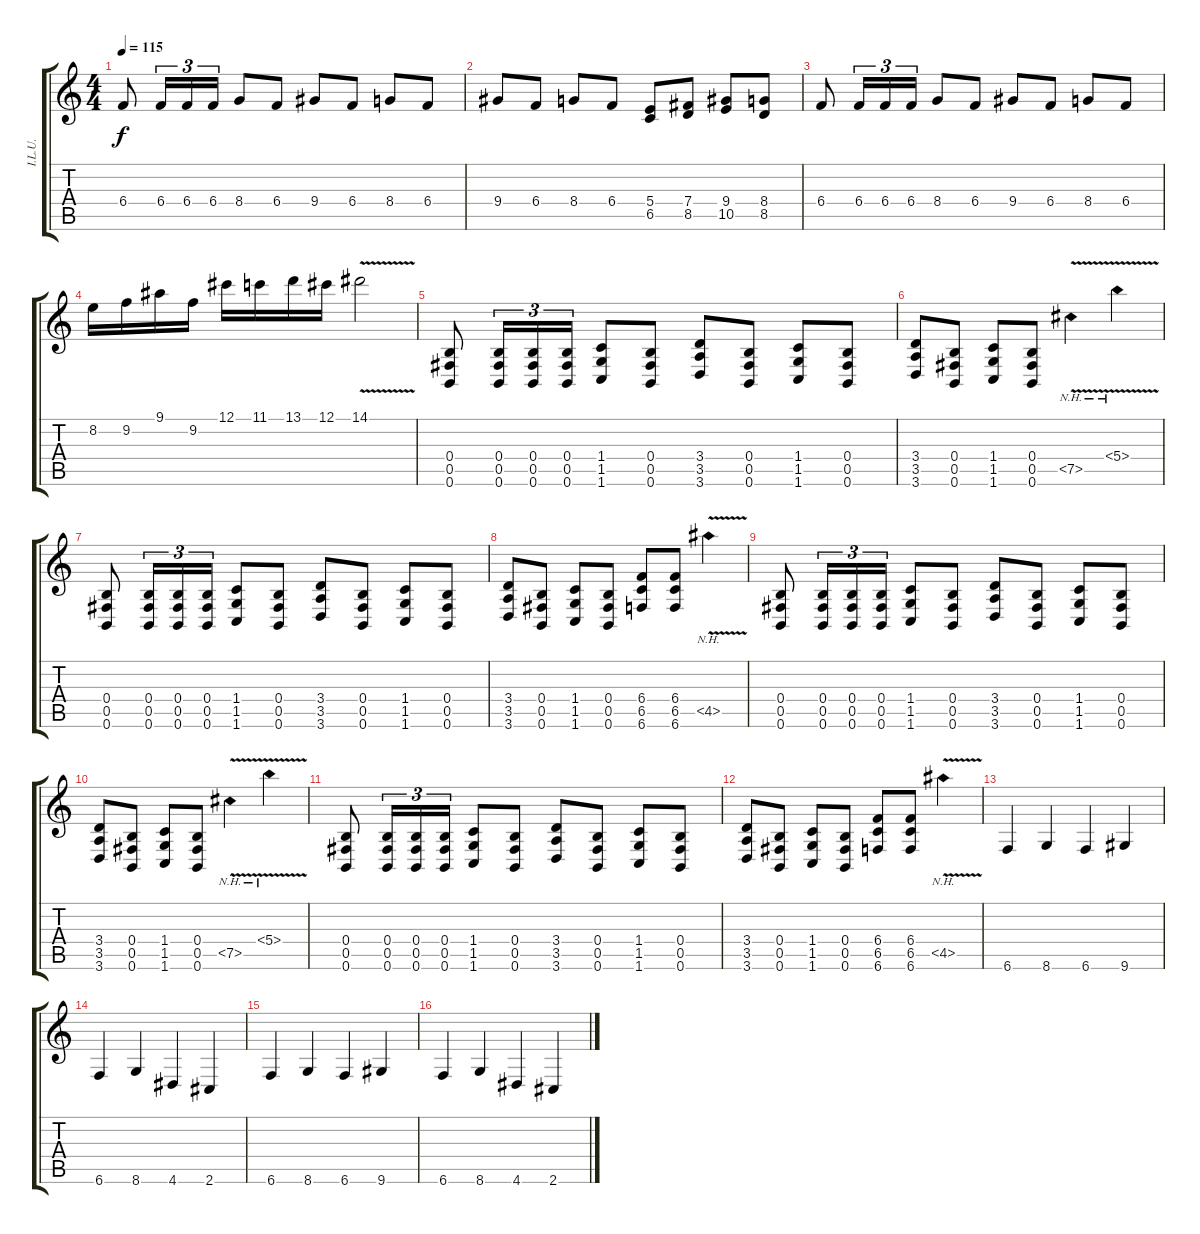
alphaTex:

\track ("I.L.U." "I.L.U.") {instrument distortionguitar}
\staff {score tabs}
\tuning (Db4 Ab3 E3 B2 Gb2 B1) {hide}
\ts (4 4)
\tempo 115
\clef g2
\ks c
6.4.8{dy f} 6.4.16{tu (3 2)} 6.4.16{tu (3 2)} 6.4.16{tu (3 2)} 8.4.8 6.4.8 9.4.8 6.4.8 8.4.8 6.4.8 |
9.4.8 6.4.8 8.4.8 6.4.8 (5.4 6.5).8 (7.4 8.5).8 (9.4 10.5).8 (8.4 8.5).8 |
6.4.8 6.4.16{tu (3 2)} 6.4.16{tu (3 2)} 6.4.16{tu (3 2)} 8.4.8 6.4.8 9.4.8 6.4.8 8.4.8 6.4.8 |
8.2.16 9.2.16 9.1.16 9.2.16 12.1.16 11.1.16 13.1.16 12.1.16 14.1{v}.2 |
(0.4 0.5 0.6).8 (0.4 0.5 0.6).16{tu (3 2)} (0.4 0.5 0.6).16{tu (3 2)} (0.4 0.5 0.6).16{tu (3 2)} (1.4 1.5 1.6).8 (0.4 0.5 0.6).8 (3.4 3.5 3.6).8 (0.4 0.5 0.6).8 (1.4 1.5 1.6).8 (0.4 0.5 0.6).8 |
(3.4 3.5 3.6).8 (0.4 0.5 0.6).8 (1.4 1.5 1.6).8 (0.4 0.5 0.6).8 7.5{nh v}.4 5.4{nh v}.4 |
(0.4 0.5 0.6).8 (0.4 0.5 0.6).16{tu (3 2)} (0.4 0.5 0.6).16{tu (3 2)} (0.4 0.5 0.6).16{tu (3 2)} (1.4 1.5 1.6).8 (0.4 0.5 0.6).8 (3.4 3.5 3.6).8 (0.4 0.5 0.6).8 (1.4 1.5 1.6).8 (0.4 0.5 0.6).8 |
(3.4 3.5 3.6).8 (0.4 0.5 0.6).8 (1.4 1.5 1.6).8 (0.4 0.5 0.6).8 (6.4 6.5 6.6).8 (6.4 6.5 6.6).8 4.5{nh v}.4 |
(0.4 0.5 0.6).8 (0.4 0.5 0.6).16{tu (3 2)} (0.4 0.5 0.6).16{tu (3 2)} (0.4 0.5 0.6).16{tu (3 2)} (1.4 1.5 1.6).8 (0.4 0.5 0.6).8 (3.4 3.5 3.6).8 (0.4 0.5 0.6).8 (1.4 1.5 1.6).8 (0.4 0.5 0.6).8 |
(3.4 3.5 3.6).8 (0.4 0.5 0.6).8 (1.4 1.5 1.6).8 (0.4 0.5 0.6).8 7.5{nh v}.4 5.4{nh v}.4 |
(0.4 0.5 0.6).8 (0.4 0.5 0.6).16{tu (3 2)} (0.4 0.5 0.6).16{tu (3 2)} (0.4 0.5 0.6).16{tu (3 2)} (1.4 1.5 1.6).8 (0.4 0.5 0.6).8 (3.4 3.5 3.6).8 (0.4 0.5 0.6).8 (1.4 1.5 1.6).8 (0.4 0.5 0.6).8 |
(3.4 3.5 3.6).8 (0.4 0.5 0.6).8 (1.4 1.5 1.6).8 (0.4 0.5 0.6).8 (6.4 6.5 6.6).8 (6.4 6.5 6.6).8 4.5{nh v}.4 |
6.6.4 8.6.4 6.6.4 9.6.4 |
6.6.4 8.6.4 4.6.4 2.6.4 |
6.6.4 8.6.4 6.6.4 9.6.4 |
6.6.4 8.6.4 4.6.4 2.6.4
